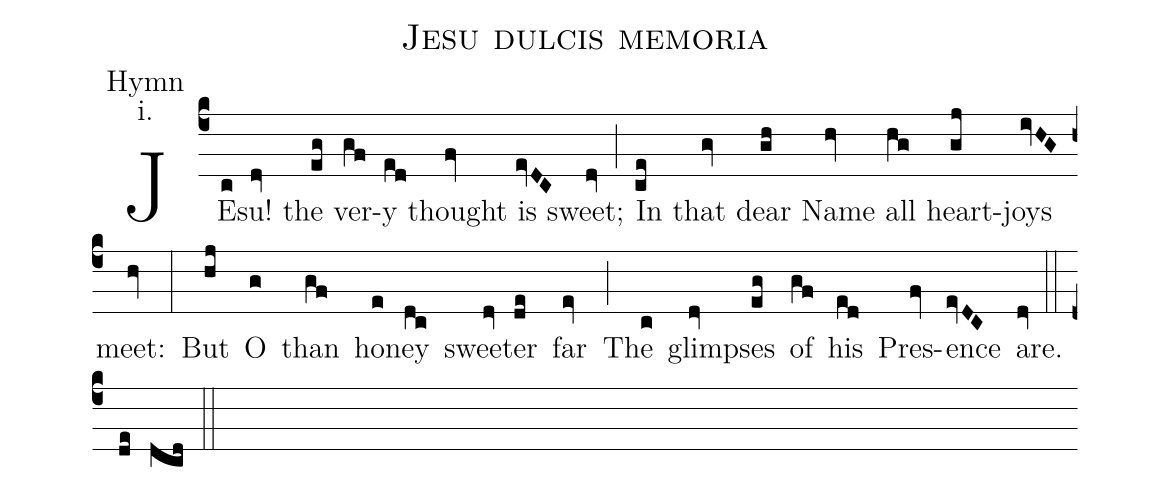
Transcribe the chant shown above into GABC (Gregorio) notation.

name: Jesu dulcis memoria;
annotation: Hymn;
annotation: i.;
mode: 1;
office-part: Office Hymn;
%%
(c4)JE(c)su!(dv) the(eg) ver(gf)y(ed) thought(fv) is(evDC) sweet;(dv) (;)
In(ce) that(gv) dear(gh) Name(hv) all(hg) heart-(gj)joys(ivHG) meet:(hv) (:)
But(hj) O(g) than(gf) hon(e)ey(dc) sweet(dv)er(de) far(ev) (;)
The(c) glimps(dv)es(eg) of(gf) his(ed) Pres(fv)ence(evDC) are.(dv) (::)
(de) (dcd) (::)
